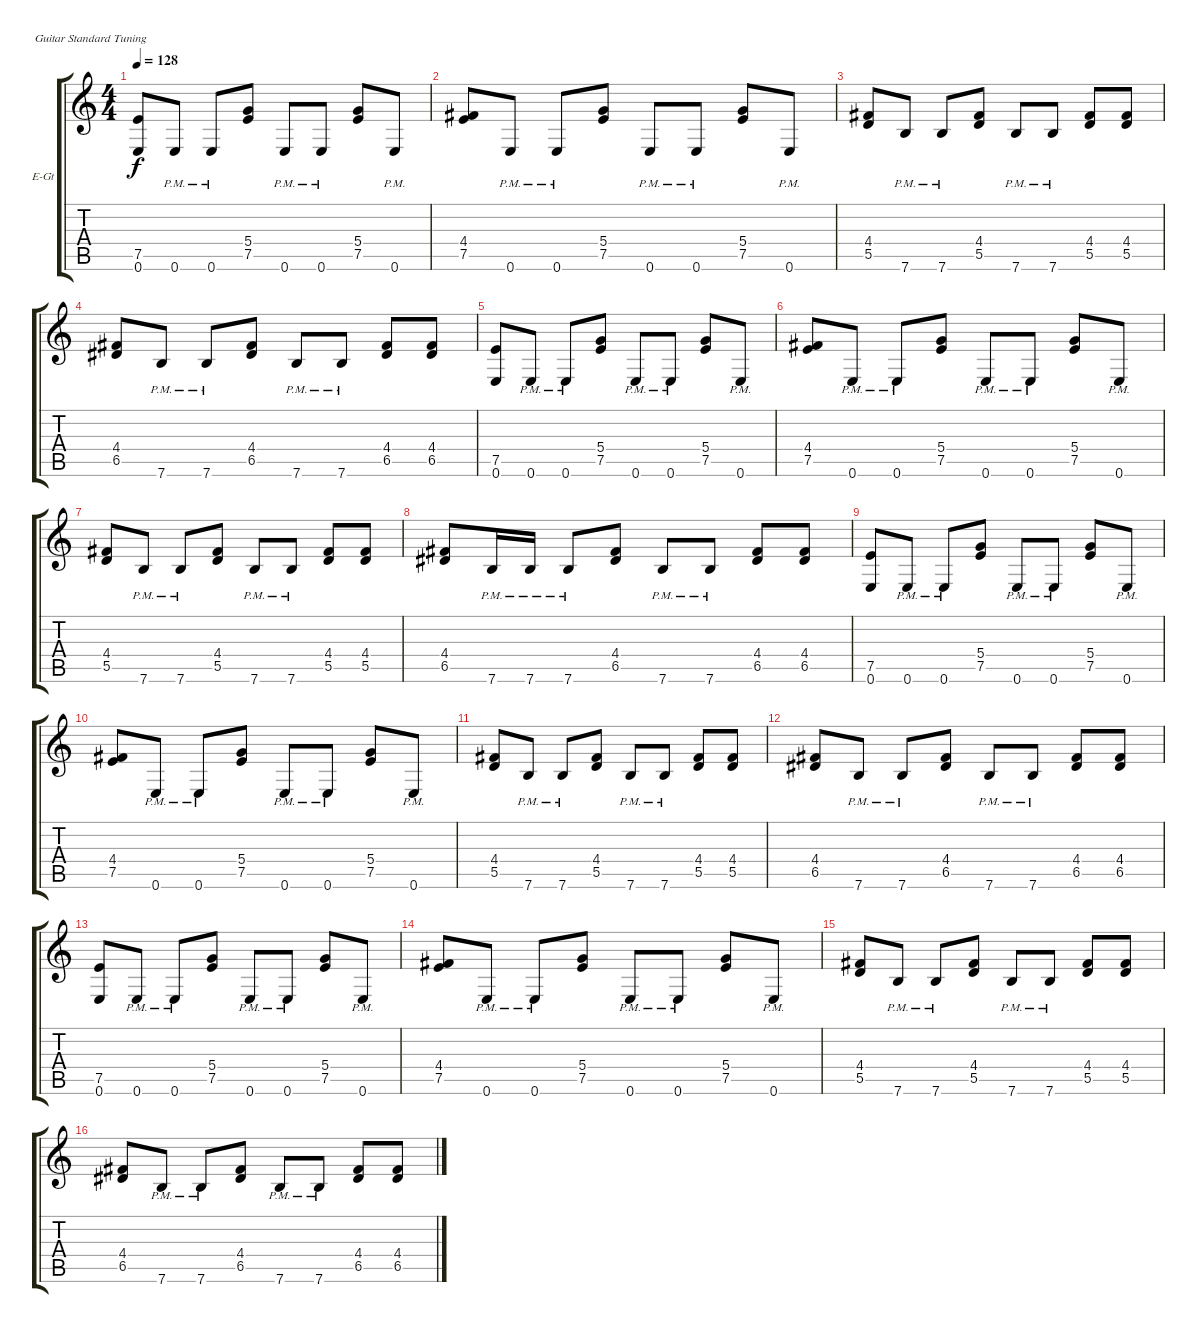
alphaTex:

\defaultSystemsLayout 4
\bracketExtendMode groupsimilarinstruments
\firstSystemTrackNameOrientation horizontal
\otherSystemsTrackNameOrientation horizontal
\track ("Kirk Hammett (Dist.Gtr.2)" "E-Gt") {instrument distortionguitar}
\staff {score tabs}
\tuning (E4 B3 G3 D3 A2 E2)
\ts (4 4)
\tempo 128
\clef g2
\ks c
(0.6 7.5).8{dy f} 0.6{pm}.8 0.6{pm}.8 (7.5 5.4).8 0.6{pm}.8 0.6{pm}.8 (7.5 5.4).8 0.6{pm}.8 |
(4.4 7.5).8 0.6{pm}.8 0.6{pm}.8 (7.5 5.4).8 0.6{pm}.8 0.6{pm}.8 (7.5 5.4).8 0.6{pm}.8 |
(4.4 5.5).8 7.6{pm}.8 7.6{pm}.8 (5.5 4.4).8 7.6{pm}.8 7.6{pm}.8 (5.5 4.4).8 (5.5 4.4).8 |
(6.5 4.4).8 7.6{pm}.8 7.6{pm}.8 (6.5 4.4).8 7.6{pm}.8 7.6{pm}.8 (6.5 4.4).8 (6.5 4.4).8 |
(0.6 7.5).8 0.6{pm}.8 0.6{pm}.8 (7.5 5.4).8 0.6{pm}.8 0.6{pm}.8 (7.5 5.4).8 0.6{pm}.8 |
(4.4 7.5).8 0.6{pm}.8 0.6{pm}.8 (7.5 5.4).8 0.6{pm}.8 0.6{pm}.8 (7.5 5.4).8 0.6{pm}.8 |
(4.4 5.5).8 7.6{pm}.8 7.6{pm}.8 (5.5 4.4).8 7.6{pm}.8 7.6{pm}.8 (5.5 4.4).8 (5.5 4.4).8 |
(6.5 4.4).8 7.6{pm}.16 7.6{pm}.16 7.6{pm}.8 (6.5 4.4).8 7.6{pm}.8 7.6{pm}.8 (6.5 4.4).8 (6.5 4.4).8 |
(0.6 7.5).8 0.6{pm}.8 0.6{pm}.8 (7.5 5.4).8 0.6{pm}.8 0.6{pm}.8 (7.5 5.4).8 0.6{pm}.8 |
(4.4 7.5).8 0.6{pm}.8 0.6{pm}.8 (7.5 5.4).8 0.6{pm}.8 0.6{pm}.8 (7.5 5.4).8 0.6{pm}.8 |
(4.4 5.5).8 7.6{pm}.8 7.6{pm}.8 (5.5 4.4).8 7.6{pm}.8 7.6{pm}.8 (5.5 4.4).8 (5.5 4.4).8 |
(6.5 4.4).8 7.6{pm}.8 7.6{pm}.8 (6.5 4.4).8 7.6{pm}.8 7.6{pm}.8 (6.5 4.4).8 (6.5 4.4).8 |
(0.6 7.5).8 0.6{pm}.8 0.6{pm}.8 (7.5 5.4).8 0.6{pm}.8 0.6{pm}.8 (7.5 5.4).8 0.6{pm}.8 |
(4.4 7.5).8 0.6{pm}.8 0.6{pm}.8 (7.5 5.4).8 0.6{pm}.8 0.6{pm}.8 (7.5 5.4).8 0.6{pm}.8 |
(4.4 5.5).8 7.6{pm}.8 7.6{pm}.8 (5.5 4.4).8 7.6{pm}.8 7.6{pm}.8 (5.5 4.4).8 (5.5 4.4).8 |
(6.5 4.4).8 7.6{pm}.8 7.6{pm}.8 (6.5 4.4).8 7.6{pm}.8 7.6{pm}.8 (6.5 4.4).8 (6.5 4.4).8
